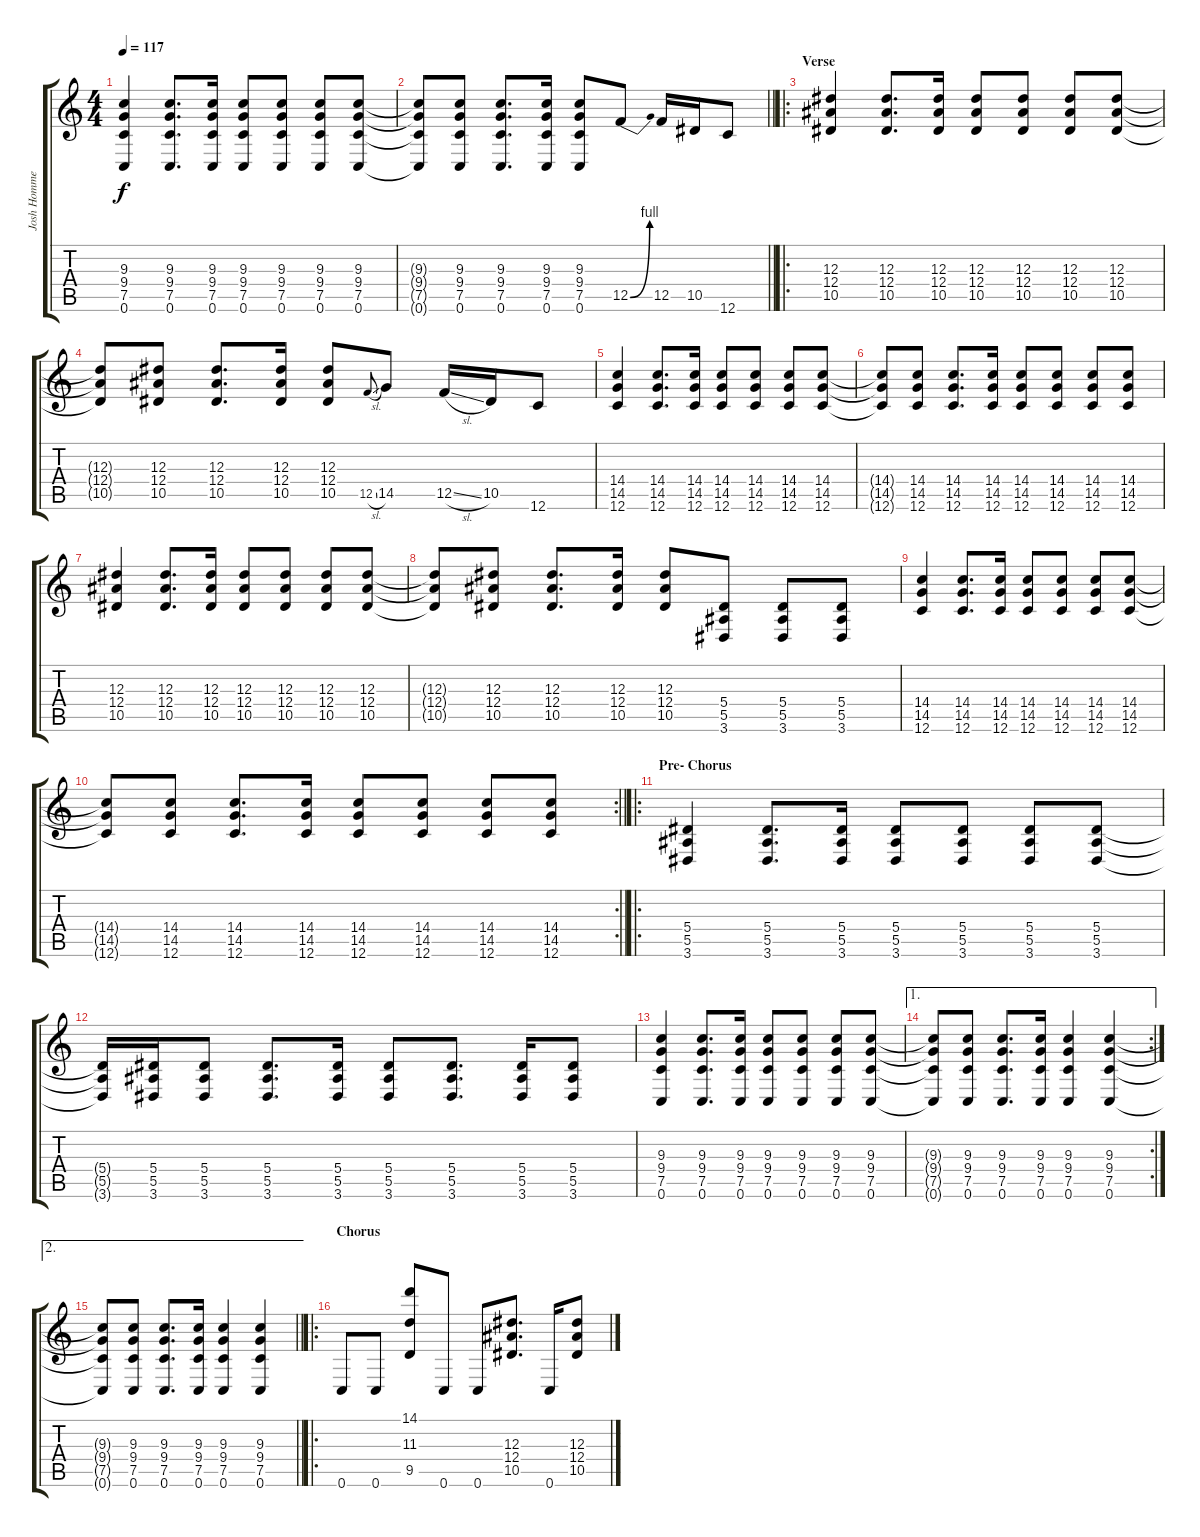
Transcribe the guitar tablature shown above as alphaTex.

\track ("Josh Homme" "Josh Homme") {instrument distortionguitar}
\staff {score tabs}
\tuning (C4 G3 Eb3 Bb2 F2 C2) {hide}
\ts (4 4)
\tempo 117
\clef g2
\ks c
(9.3 9.4 7.5 0.6).4{dy f} (9.3 9.4 7.5 0.6).8{d} (9.3 9.4 7.5 0.6).16 (9.3 9.4 7.5 0.6).8 (9.3 9.4 7.5 0.6).8 (9.3 9.4 7.5 0.6).8 (9.3 9.4 7.5 0.6).8 |
\barLineRight lightlight
(9.3{t} 9.4{t} 7.5{t} 0.6{t}).8 (9.3 9.4 7.5 0.6).8 (9.3 9.4 7.5 0.6).8{d} (9.3 9.4 7.5 0.6).16 (9.3 9.4 7.5 0.6).8 12.5{be (bend 0 0 60 4)}.8 12.5.16 10.5.16 12.6.8 |
\ro
\section ("" "Verse")
(12.3 12.4 10.5).4 (12.3 12.4 10.5).8{d} (12.3 12.4 10.5).16 (12.3 12.4 10.5).8 (12.3 12.4 10.5).8 (12.3 12.4 10.5).8 (12.3 12.4 10.5).8 |
(12.3{t} 12.4{t} 10.5{t}).8 (12.3 12.4 10.5).8 (12.3 12.4 10.5).8{d} (12.3 12.4 10.5).16 (12.3 12.4 10.5).8 12.5{sl}.8{gr onbeat} 14.5.8 12.5{sl}.16 10.5.16 12.6.8 |
(14.4 14.5 12.6).4 (14.4 14.5 12.6).8{d} (14.4 14.5 12.6).16 (14.4 14.5 12.6).8 (14.4 14.5 12.6).8 (14.4 14.5 12.6).8 (14.4 14.5 12.6).8 |
(14.4{t} 14.5{t} 12.6{t}).8 (14.4 14.5 12.6).8 (14.4 14.5 12.6).8{d} (14.4 14.5 12.6).16 (14.4 14.5 12.6).8 (14.4 14.5 12.6).8 (14.4 14.5 12.6).8 (14.4 14.5 12.6).8 |
(12.3 12.4 10.5).4 (12.3 12.4 10.5).8{d} (12.3 12.4 10.5).16 (12.3 12.4 10.5).8 (12.3 12.4 10.5).8 (12.3 12.4 10.5).8 (12.3 12.4 10.5).8 |
(12.3{t} 12.4{t} 10.5{t}).8 (12.3 12.4 10.5).8 (12.3 12.4 10.5).8{d} (12.3 12.4 10.5).16 (12.3 12.4 10.5).8 (5.4 5.5 3.6).8 (5.4 5.5 3.6).8 (5.4 5.5 3.6).8 |
(14.4 14.5 12.6).4 (14.4 14.5 12.6).8{d} (14.4 14.5 12.6).16 (14.4 14.5 12.6).8 (14.4 14.5 12.6).8 (14.4 14.5 12.6).8 (14.4 14.5 12.6).8 |
\rc 2
\barLineRight lightlight
(14.4{t} 14.5{t} 12.6{t}).8 (14.4 14.5 12.6).8 (14.4 14.5 12.6).8{d} (14.4 14.5 12.6).16 (14.4 14.5 12.6).8 (14.4 14.5 12.6).8 (14.4 14.5 12.6).8 (14.4 14.5 12.6).8 |
\ro
\section ("" "Pre- Chorus")
(5.4 5.5 3.6).4 (5.4 5.5 3.6).8{d} (5.4 5.5 3.6).16 (5.4 5.5 3.6).8 (5.4 5.5 3.6).8 (5.4 5.5 3.6).8 (5.4 5.5 3.6).8 |
(5.4{t} 5.5{t} 3.6{t}).16 (5.4 5.5 3.6).16 (5.4 5.5 3.6).8 (5.4 5.5 3.6).8{d} (5.4 5.5 3.6).16 (5.4 5.5 3.6).8 (5.4 5.5 3.6).8{d} (5.4 5.5 3.6).16 (5.4 5.5 3.6).8 |
(9.3 9.4 7.5 0.6).4 (9.3 9.4 7.5 0.6).8{d} (9.3 9.4 7.5 0.6).16 (9.3 9.4 7.5 0.6).8 (9.3 9.4 7.5 0.6).8 (9.3 9.4 7.5 0.6).8 (9.3 9.4 7.5 0.6).8 |
\ae 1
\rc 2
(9.3{t} 9.4{t} 7.5{t} 0.6{t}).8 (9.3 9.4 7.5 0.6).8 (9.3 9.4 7.5 0.6).8{d} (9.3 9.4 7.5 0.6).16 (9.3 9.4 7.5 0.6).4 (9.3 9.4 7.5 0.6).4 |
\ae 2
\barLineRight lightlight
(9.3{t} 9.4{t} 7.5{t} 0.6{t}).8 (9.3 9.4 7.5 0.6).8 (9.3 9.4 7.5 0.6).8{d} (9.3 9.4 7.5 0.6).16 (9.3 9.4 7.5 0.6).4 (9.3 9.4 7.5 0.6).4 |
\ro
\section ("" "Chorus")
0.6.8 0.6.8 (14.1 11.3 9.5).8 0.6.8 0.6.8 (12.3 12.4 10.5).8{d} 0.6.16 (12.3 12.4 10.5).8
